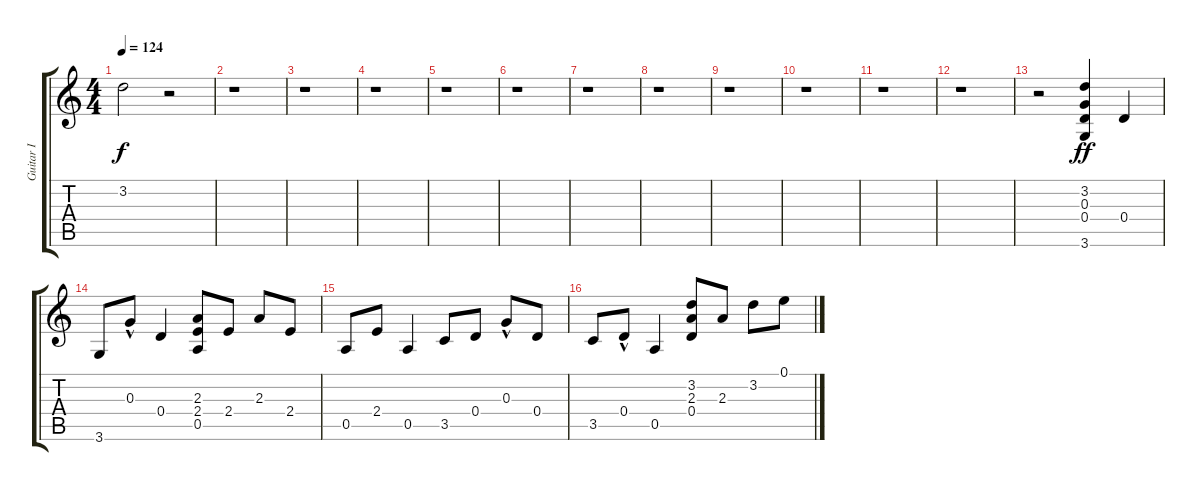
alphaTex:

\track ("Guitar I" "Guitar I") {instrument electricguitarclean}
\staff {score tabs}
\tuning (E4 B3 G3 D3 A2 E2) {hide}
\ts (4 4)
\tempo 124
\clef g2
\ks c
3.2{t}.2{dy f} r.2 |
r.1 |
r.1 |
r.1 |
r.1 |
r.1 |
r.1 |
r.1 |
r.1 |
r.1 |
r.1 |
r.1 |
r.2 (3.2 0.3 0.4 3.6).4{dy ff} 0.4.4 |
3.6.8 0.3{hac}.8 0.4.4 (2.3 2.4 0.5).8 2.4.8 2.3.8 2.4.8 |
0.5.8 2.4.8 0.5.4 3.5.8 0.4.8 0.3{hac}.8 0.4.8 |
3.5.8 0.4{hac}.8 0.5.4 (3.2 2.3 0.4).8 2.3.8 3.2.8 0.1.8
